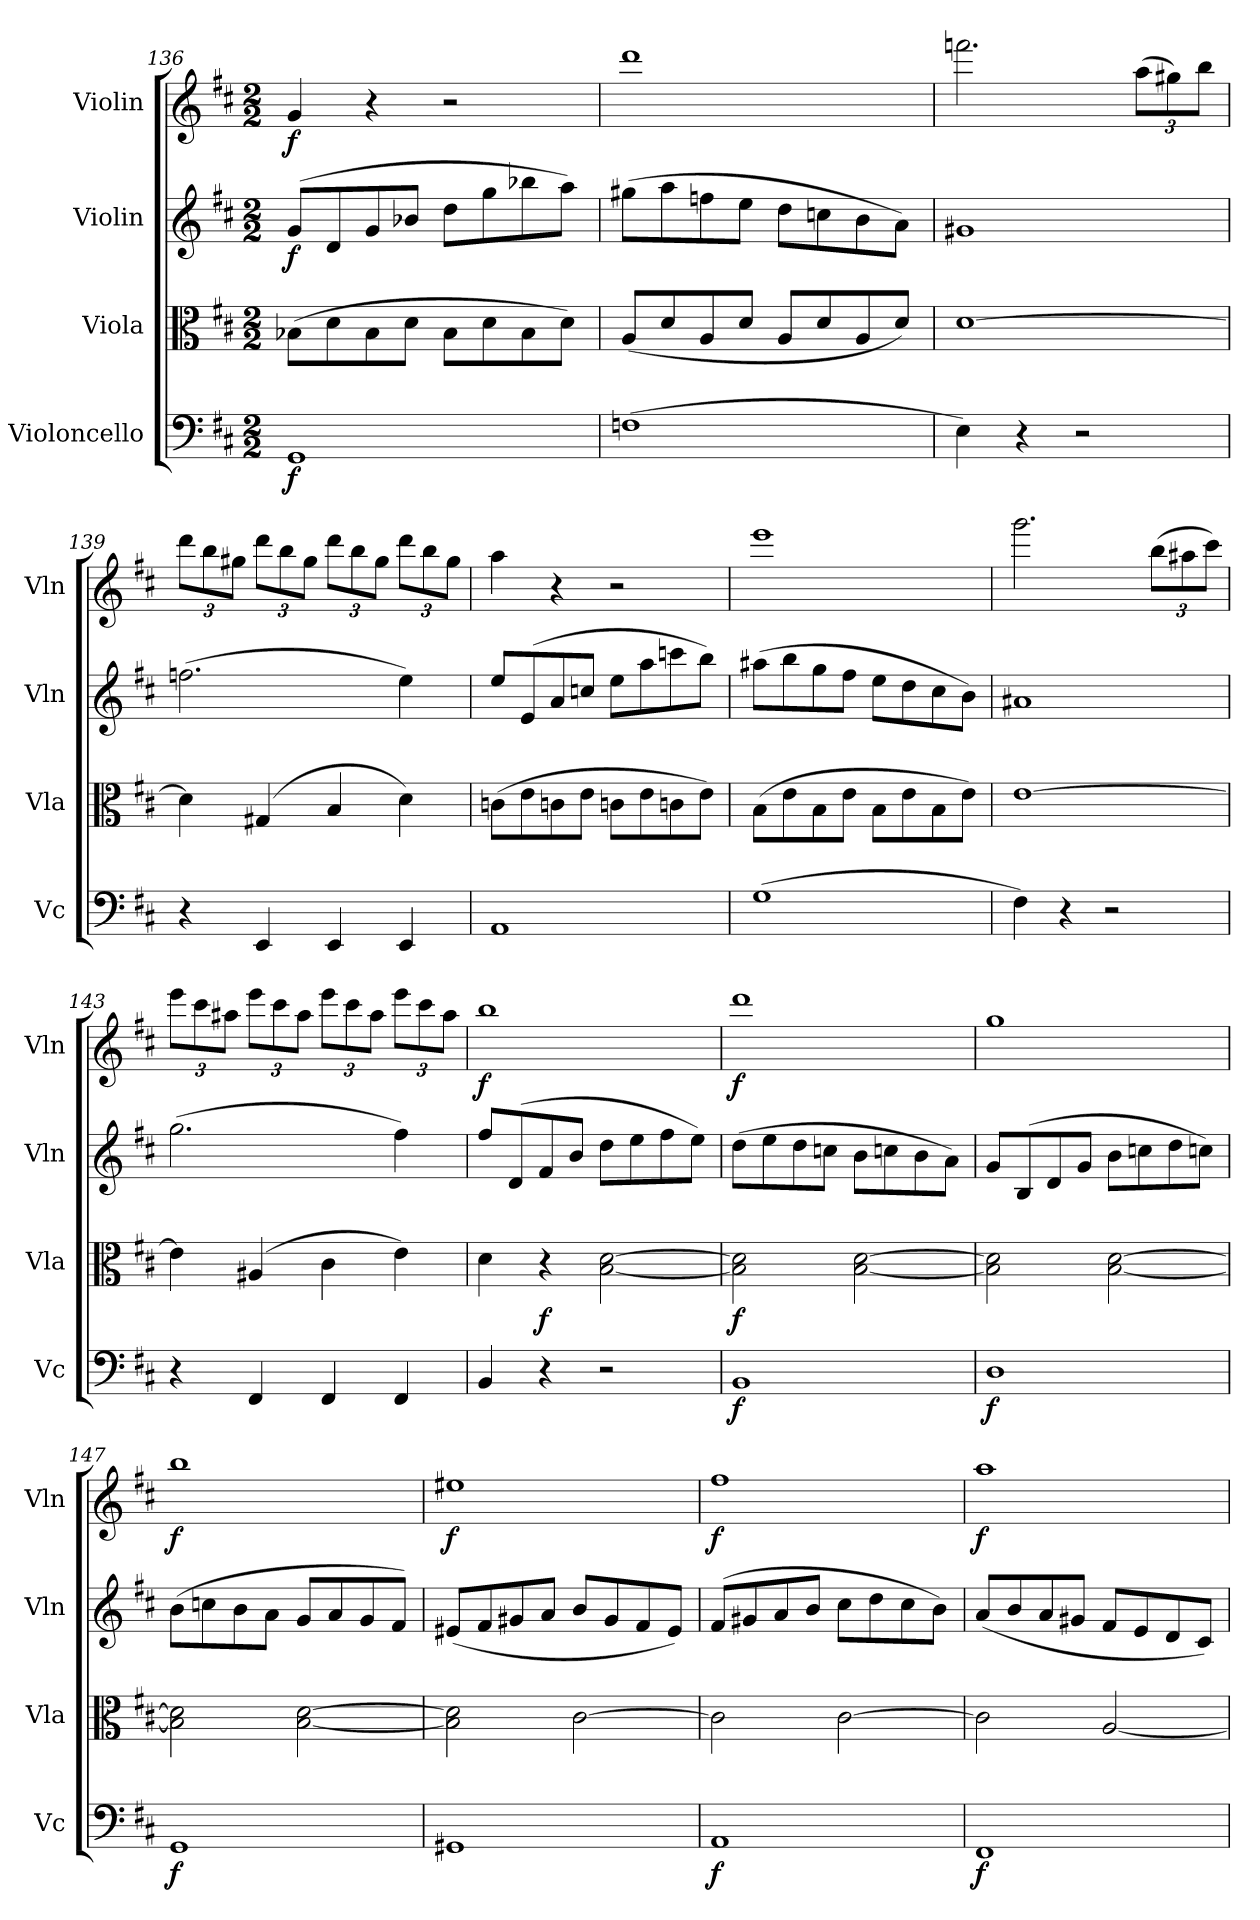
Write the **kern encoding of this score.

**kern	**dynam	**kern	**dynam	**kern	**dynam	**kern	**dynam
*part4	*part4	*part3	*part3	*part2	*part2	*part1	*part1
*staff4	*staff4	*staff3	*staff3	*staff2	*staff2	*staff1	*staff1
*I"Violoncello	*	*I"Viola	*	*I"Violin	*	*I"Violin	*
*I'Vc	*	*I'Vla	*	*I'Vln	*	*I'Vln	*
*clefF4	*	*clefC3	*	*clefG2	*	*clefG2	*
*k[f#c#]	*	*k[f#c#]	*	*k[f#c#]	*	*k[f#c#]	*
*D:	*	*D:	*	*D:	*	*D:	*
*M2/2	*	*M2/2	*	*M2/2	*	*M2/2	*
=136	=136	=136	=136	=136	=136	=136	=136
1GG	f	(8B-X\L	.	(8g/L	f	4g/	f
.	.	8d\	.	8d/	.	.	.
.	.	8B-\	.	8g/	.	4r	.
.	.	8d\J	.	8b-X/J	.	.	.
.	.	8B-\L	.	8dd\L	.	2r	.
.	.	8d\	.	8gg\	.	.	.
.	.	8B-\	.	8bb-X\	.	.	.
.	.	8d\J)	.	8aa\J)	.	.	.
=137	=137	=137	=137	=137	=137	=137	=137
(1Fn	.	(8A/L	.	(8gg#X\L	.	1ddd	.
.	.	8d/	.	8aa\	.	.	.
.	.	8A/	.	8ffn\	.	.	.
.	.	8d/J	.	8ee\J	.	.	.
.	.	8A/L	.	8dd\L	.	.	.
.	.	8d/	.	8ccn\	.	.	.
.	.	8A/	.	8b\	.	.	.
.	.	8d/J)	.	8a\J)	.	.	.
=138	=138	=138	=138	=138	=138	=138	=138
4E\)	.	[1d	.	1g#X	.	2.fffn\	.
4r	.	.	.	.	.	.	.
2r	.	.	.	.	.	.	.
.	.	.	.	.	.	(12aa\L	.
.	.	.	.	.	.	12gg#X\)	.
.	.	.	.	.	.	12bb\J	.
=139	=139	=139	=139	=139	=139	=139	=139
4r	.	4d\]	.	(2.ffn\	.	12ddd\L	.
.	.	.	.	.	.	12bb\	.
.	.	.	.	.	.	12gg#X\J	.
4EE/	.	(4G#X/	.	.	.	12ddd\L	.
.	.	.	.	.	.	12bb\	.
.	.	.	.	.	.	12gg#\J	.
4EE/	.	4B/	.	.	.	12ddd\L	.
.	.	.	.	.	.	12bb\	.
.	.	.	.	.	.	12gg#\J	.
4EE/	.	4d\)	.	4ee\)	.	12ddd\L	.
.	.	.	.	.	.	12bb\	.
.	.	.	.	.	.	12gg#\J	.
=140	=140	=140	=140	=140	=140	=140	=140
1AA	.	(8cn\L	.	8ee/L	.	4aa\	.
.	.	8e\	.	(8e/	.	.	.
.	.	8cn\	.	8a/	.	4r	.
.	.	8e\J	.	8ccn/J	.	.	.
.	.	8cn\L	.	8ee\L	.	2r	.
.	.	8e\	.	8aa\	.	.	.
.	.	8cn\	.	8cccn\	.	.	.
.	.	8e\J)	.	8bb\J)	.	.	.
=141	=141	=141	=141	=141	=141	=141	=141
(1G	.	(8B\L	.	(8aa#X\L	.	1eee	.
.	.	8e\	.	8bb\	.	.	.
.	.	8B\	.	8gg\	.	.	.
.	.	8e\J	.	8ff#\J	.	.	.
.	.	8B\L	.	8ee\L	.	.	.
.	.	8e\	.	8dd\	.	.	.
.	.	8B\	.	8cc#\	.	.	.
.	.	8e\J)	.	8b\J)	.	.	.
=142	=142	=142	=142	=142	=142	=142	=142
4F#\)	.	[1e	.	1a#X	.	2.ggg\	.
4r	.	.	.	.	.	.	.
2r	.	.	.	.	.	.	.
.	.	.	.	.	.	(12bb\L	.
.	.	.	.	.	.	12aa#X\	.
.	.	.	.	.	.	12ccc#\J)	.
=143	=143	=143	=143	=143	=143	=143	=143
4r	.	4e\]	.	(2.gg\	.	12eee\L	.
.	.	.	.	.	.	12ccc#\	.
.	.	.	.	.	.	12aa#X\J	.
4FF#/	.	(4A#X/	.	.	.	12eee\L	.
.	.	.	.	.	.	12ccc#\	.
.	.	.	.	.	.	12aa#\J	.
4FF#/	.	4c#\	.	.	.	12eee\L	.
.	.	.	.	.	.	12ccc#\	.
.	.	.	.	.	.	12aa#\J	.
4FF#/	.	4e\)	.	4ff#\)	.	12eee\L	.
.	.	.	.	.	.	12ccc#\	.
.	.	.	.	.	.	12aa#\J	.
=144	=144	=144	=144	=144	=144	=144	=144
4BB/	.	4d\	.	8ff#/L	.	1bb	f
.	.	.	.	(8d/	.	.	.
4r	.	4r	f	8f#/	.	.	.
.	.	.	.	8b/J	.	.	.
2r	.	[2B\ [2d\	.	8dd\L	.	.	.
.	.	.	.	8ee\	.	.	.
.	.	.	.	8ff#\	.	.	.
.	.	.	.	8ee\J)	.	.	.
=145	=145	=145	=145	=145	=145	=145	=145
1BB	f	2B]\ 2d]\	f	(8dd\L	.	1ddd	f
.	.	.	.	8ee\	.	.	.
.	.	.	.	8dd\	.	.	.
.	.	.	.	8ccn\J	.	.	.
.	.	[2B\ [2d\	.	8b\L	.	.	.
.	.	.	.	8ccn\	.	.	.
.	.	.	.	8b\	.	.	.
.	.	.	.	8a\J)	.	.	.
=146	=146	=146	=146	=146	=146	=146	=146
1D	f	2B]\ 2d]\	.	8g/L	.	1gg	.
.	.	.	.	(8B/	.	.	.
.	.	.	.	8d/	.	.	.
.	.	.	.	8g/J	.	.	.
.	.	[2B\ [2d\	.	8b\L	.	.	.
.	.	.	.	8ccn\	.	.	.
.	.	.	.	8dd\	.	.	.
.	.	.	.	8ccn\J)	.	.	.
=147	=147	=147	=147	=147	=147	=147	=147
1GG	f	2B]\ 2d]\	.	(8b\L	.	1bb	f
.	.	.	.	8ccn\	.	.	.
.	.	.	.	8b\	.	.	.
.	.	.	.	8a\J	.	.	.
.	.	[2B\ [2d\	.	8g/L	.	.	.
.	.	.	.	8a/	.	.	.
.	.	.	.	8g/	.	.	.
.	.	.	.	8f#/J)	.	.	.
=148	=148	=148	=148	=148	=148	=148	=148
1GG#X	.	2B]\ 2d]\	.	(8e#X/L	.	1ee#X	f
.	.	.	.	8f#/	.	.	.
.	.	.	.	8g#X/	.	.	.
.	.	.	.	8a/J	.	.	.
.	.	[2c#\	.	8b/L	.	.	.
.	.	.	.	8g#/	.	.	.
.	.	.	.	8f#/	.	.	.
.	.	.	.	8e#/J)	.	.	.
=149	=149	=149	=149	=149	=149	=149	=149
1AA	f	2c#\]	.	(8f#/L	.	1ff#	f
.	.	.	.	8g#X/	.	.	.
.	.	.	.	8a/	.	.	.
.	.	.	.	8b/J	.	.	.
.	.	[2c#\	.	8cc#\L	.	.	.
.	.	.	.	8dd\	.	.	.
.	.	.	.	8cc#\	.	.	.
.	.	.	.	8b\J)	.	.	.
=150	=150	=150	=150	=150	=150	=150	=150
1FF#	f	2c#\]	.	(8a/L	.	1aa	f
.	.	.	.	8b/	.	.	.
.	.	.	.	8a/	.	.	.
.	.	.	.	8g#X/J	.	.	.
.	.	[2A/	.	8f#/L	.	.	.
.	.	.	.	8e/	.	.	.
.	.	.	.	8d/	.	.	.
.	.	.	.	8c#/J)	.	.	.
=	=	=	=	=	=	=	=
*-	*-	*-	*-	*-	*-	*-	*-
